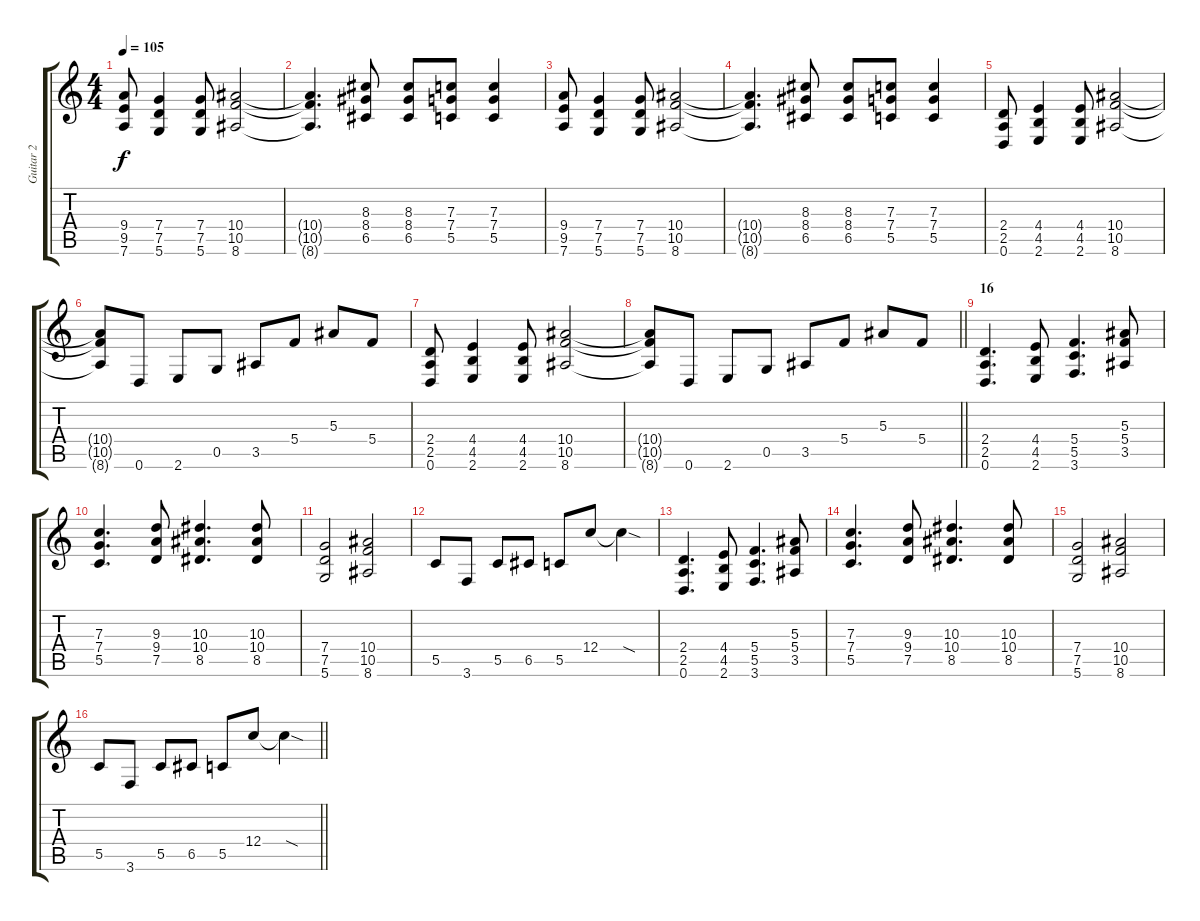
\track ("Guitar 2" "Guitar 2") {instrument distortionguitar}
\staff {score tabs}
\tuning (D4 A3 F3 C3 G2 D2) {hide}
\ts (4 4)
\tempo 105
\clef g2
\ks c
(9.4 9.5 7.6).8{dy f} (7.4 7.5 5.6).4 (7.4 7.5 5.6).8 (10.4 10.5 8.6).2 |
(10.4{t} 10.5{t} 8.6{t}).4{d} (8.3 8.4 6.5).8 (8.3 8.4 6.5).8 (7.3 7.4 5.5).8 (7.3 7.4 5.5).4 |
(9.4 9.5 7.6).8 (7.4 7.5 5.6).4 (7.4 7.5 5.6).8 (10.4 10.5 8.6).2 |
(10.4{t} 10.5{t} 8.6{t}).4{d} (8.3 8.4 6.5).8 (8.3 8.4 6.5).8 (7.3 7.4 5.5).8 (7.3 7.4 5.5).4 |
(2.4 2.5 0.6).8 (4.4 4.5 2.6).4 (4.4 4.5 2.6).8 (10.4 10.5 8.6).2 |
(10.4{t} 10.5{t} 8.6{t}).8 0.6.8 2.6.8 0.5.8 3.5.8 5.4.8 5.3.8 5.4.8 |
(2.4 2.5 0.6).8 (4.4 4.5 2.6).4 (4.4 4.5 2.6).8 (10.4 10.5 8.6).2 |
\barLineRight lightlight
(10.4{t} 10.5{t} 8.6{t}).8 0.6.8 2.6.8 0.5.8 3.5.8 5.4.8 5.3.8 5.4.8 |
\section ("" "16")
(2.4 2.5 0.6).4{d} (4.4 4.5 2.6).8 (5.4 5.5 3.6).4{d} (5.3 5.4 3.5).8 |
(7.3 7.4 5.5).4{d} (9.3 9.4 7.5).8 (10.3 10.4 8.5).4{d} (10.3 10.4 8.5).8 |
(7.4 7.5 5.6).2 (10.4 10.5 8.6).2 |
5.5.8 3.6.8 5.5.8 6.5.8 5.5.8 12.4.8 12.4{sod t}.4 |
(2.4 2.5 0.6).4{d} (4.4 4.5 2.6).8 (5.4 5.5 3.6).4{d} (5.3 5.4 3.5).8 |
(7.3 7.4 5.5).4{d} (9.3 9.4 7.5).8 (10.3 10.4 8.5).4{d} (10.3 10.4 8.5).8 |
(7.4 7.5 5.6).2 (10.4 10.5 8.6).2 |
\barLineRight lightlight
5.5.8 3.6.8 5.5.8 6.5.8 5.5.8 12.4.8 12.4{sod t}.4
